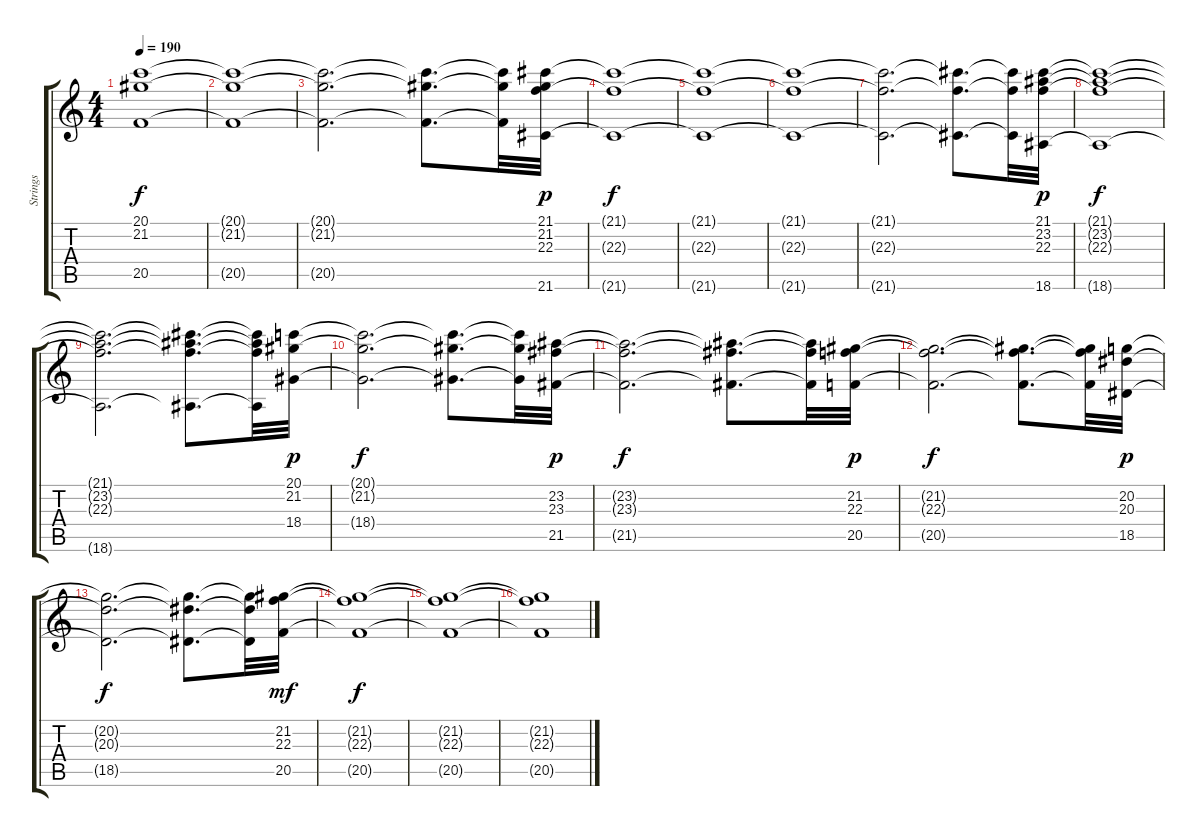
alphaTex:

\track ("Strings" "Strings") {instrument stringensemble2}
\staff {score tabs}
\tuning (E4 B3 G3 D3 A2 E2) {hide}
\ts (4 4)
\tempo 190
\clef g2
\ks c
(20.1{t} 21.2{t} 20.5{t}).1{dy f} |
(20.1{t} 21.2{t} 20.5{t}).1 |
(20.1{t} 21.2{t} 20.5{t}).2{d} (20.1{t} 21.2{t} 20.5{t}).8{d} (20.1{t} 21.2{t} 20.5{t}).32 (21.1 21.2 22.3 21.6).32{dy p} |
(21.1{t} 22.3{t} 21.6{t}).1{dy f} |
(21.1{t} 22.3{t} 21.6{t}).1 |
(21.1{t} 22.3{t} 21.6{t}).1 |
(21.1{t} 22.3{t} 21.6{t}).2{d} (21.1{t} 22.3{t} 21.6{t}).8{d} (21.1{t} 22.3{t} 21.6{t}).32 (21.1 23.2 22.3 18.6).32{dy p} |
(21.1{t} 23.2{t} 22.3{t} 18.6{t}).1{dy f} |
(21.1{t} 23.2{t} 22.3{t} 18.6{t}).2{d} (21.1{t} 23.2{t} 22.3{t} 18.6{t}).8{d} (21.1{t} 23.2{t} 22.3{t} 18.6{t}).32 (20.1 21.2 18.4).32{dy p} |
(20.1{t} 21.2{t} 18.4{t}).2{d dy f} (20.1{t} 21.2{t} 18.4{t}).8{d} (20.1{t} 21.2{t} 18.4{t}).32 (23.2 23.3 21.5).32{dy p} |
(23.2{t} 23.3{t} 21.5{t}).2{d dy f} (23.2{t} 23.3{t} 21.5{t}).8{d} (23.2{t} 23.3{t} 21.5{t}).32 (21.2 22.3 20.5).32{dy p} |
(21.2{t} 22.3{t} 20.5{t}).2{d dy f} (21.2{t} 22.3{t} 20.5{t}).8{d} (21.2{t} 22.3{t} 20.5{t}).32 (20.2 20.3 18.5).32{dy p} |
(20.2{t} 20.3{t} 18.5{t}).2{d dy f} (20.2{t} 20.3{t} 18.5{t}).8{d} (20.2{t} 20.3{t} 18.5{t}).32 (21.2 22.3 20.5).32{dy mf} |
(21.2{t} 22.3{t} 20.5{t}).1{dy f} |
(21.2{t} 22.3{t} 20.5{t}).1 |
(21.2{t} 22.3{t} 20.5{t}).1
